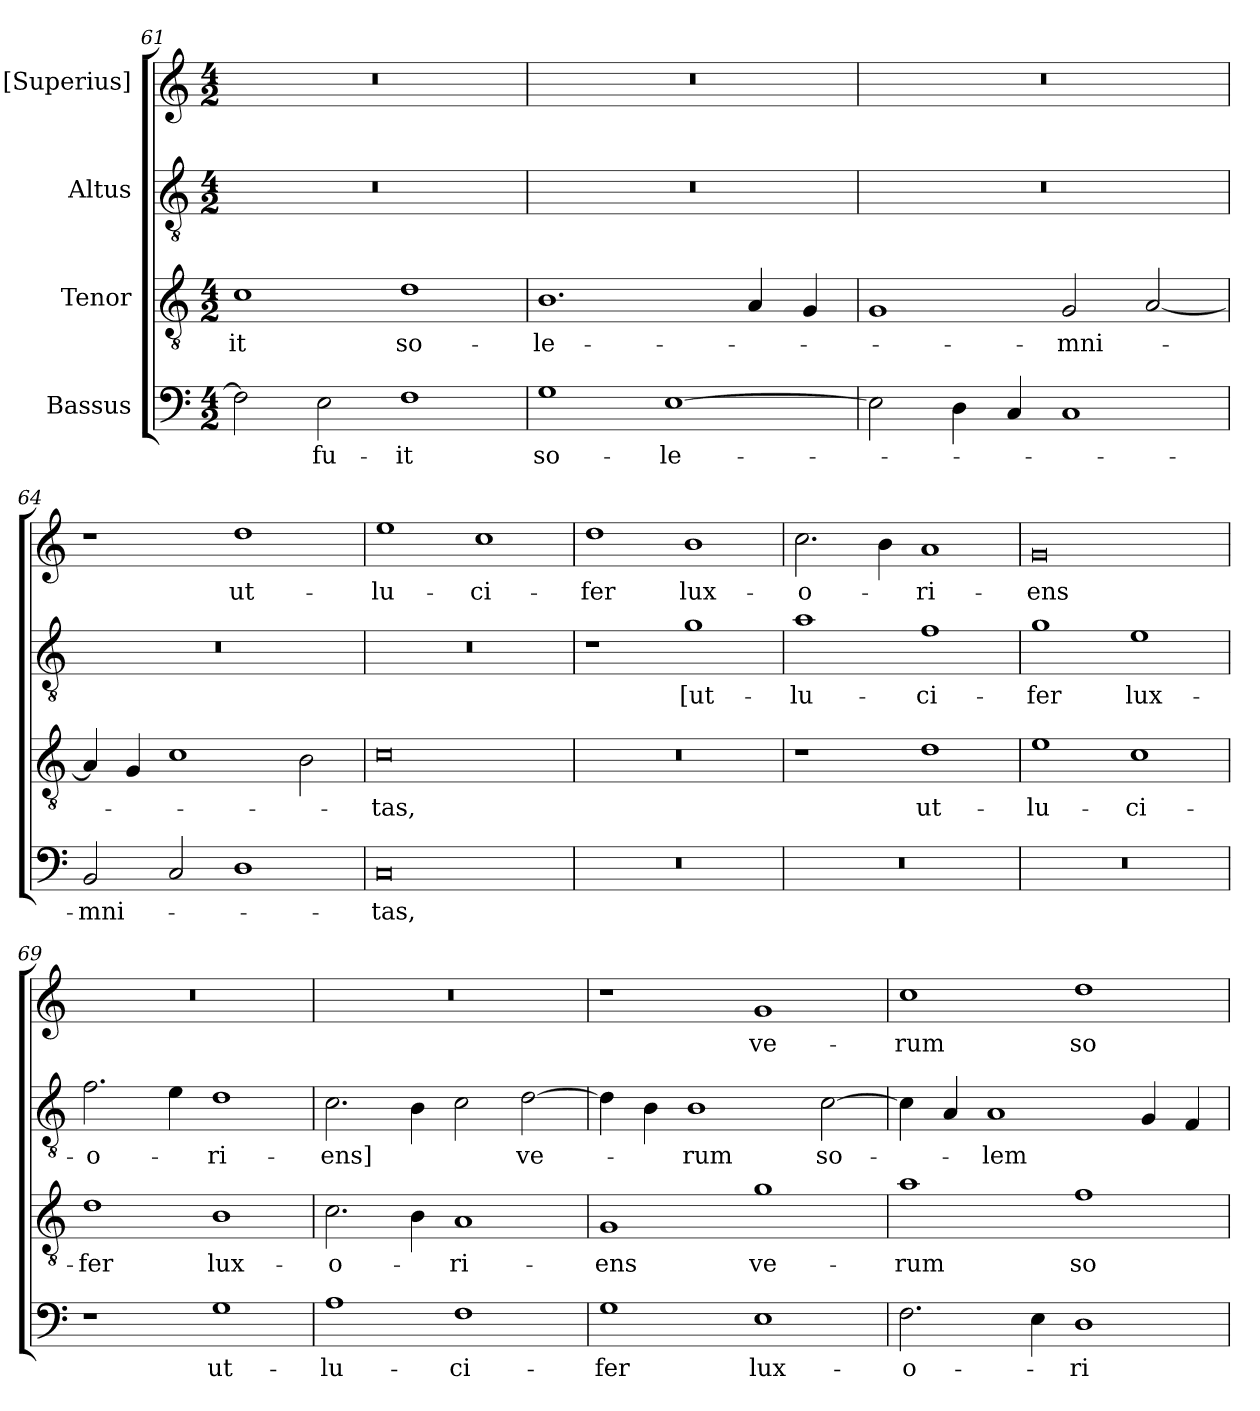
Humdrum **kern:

**kern	**text	**kern	**text	**kern	**text	**kern	**text
*part4	*part4	*part3	*part3	*part2	*part2	*part1	*part1
*staff4	*staff4	*staff3	*staff3	*staff2	*staff2	*staff1	*staff1
*I"Bassus	*	*I"Tenor	*	*I"Altus	*	*I"[Superius]	*
*clefF4	*	*clefGv2	*	*clefGv2	*	*clefG2	*
*k[]	*	*k[]	*	*k[]	*	*k[]	*
*M4/2	*	*M4/2	*	*M4/2	*	*M4/2	*
=61	=61	=61	=61	=61	=61	=61	=61
2F\]	.	1c\	-it	0r	.	0r	.
2E\	fu-	.	.	.	.	.	.
1F\	-it	1d\	so-	.	.	.	.
=62	=62	=62	=62	=62	=62	=62	=62
1G\	so-	1.B\	-le-	0r	.	0r	.
[1E\	-le-	.	.	.	.	.	.
.	.	4A/	.	.	.	.	.
.	.	4G/	.	.	.	.	.
=63	=63	=63	=63	=63	=63	=63	=63
2E\]	.	1G/	.	0r	.	0r	.
4D\	.	.	.	.	.	.	.
4C/	.	.	.	.	.	.	.
1C/	.	2G/	-mni-	.	.	.	.
.	.	[2A/	.	.	.	.	.
=64	=64	=64	=64	=64	=64	=64	=64
2BB/	-mni-	4A/]	.	0r	.	1r	.
.	.	4G/	.	.	.	.	.
2C/	.	1c\	.	.	.	.	.
1D\	.	.	.	.	.	1dd\	ut-
.	.	2B\	.	.	.	.	.
=65	=65	=65	=65	=65	=65	=65	=65
0C/	-tas,	0c\	-tas,	0r	.	1ee\	lu-
.	.	.	.	.	.	1cc\	-ci-
=66	=66	=66	=66	=66	=66	=66	=66
0r	.	0r	.	1r	.	1dd\	-fer
.	.	.	.	1g\	[ut-	1b\	lux-
=67	=67	=67	=67	=67	=67	=67	=67
0r	.	1r	.	1a\	lu-	2.cc\	o-
.	.	.	.	.	.	4b\	.
.	.	1d\	ut-	1f\	-ci-	1a/	-ri-
=68	=68	=68	=68	=68	=68	=68	=68
0r	.	1e\	lu-	1g\	-fer	0g/	-ens
.	.	1c\	-ci-	1e\	lux-	.	.
=69	=69	=69	=69	=69	=69	=69	=69
1r	.	1d\	-fer	2.f\	o-	0r	.
.	.	.	.	4e\	.	.	.
1G\	ut-	1B\	lux-	1d\	-ri-	.	.
=70	=70	=70	=70	=70	=70	=70	=70
1A\	lu-	2.c\	o-	2.c\	-ens]	0r	.
.	.	4B\	.	4B\	.	.	.
1F\	-ci-	1A/	-ri-	2c\	.	.	.
.	.	.	.	[2d\	ve-	.	.
=71	=71	=71	=71	=71	=71	=71	=71
1G\	-fer	1G/	-ens	4d\]	.	1r	.
.	.	.	.	4B\	.	.	.
.	.	.	.	1B\	-rum	.	.
1E\	lux-	1g\	ve-	.	.	1g/	ve-
.	.	.	.	[2c\	so-	.	.
=72	=72	=72	=72	=72	=72	=72	=72
2.F\	o-	1a\	-rum	4c\]	.	1cc\	-rum
.	.	.	.	4A/	.	.	.
.	.	.	.	1A/	-lem	.	.
4E\	.	.	.	.	.	.	.
1D\	-ri-	1f\	so-	.	.	1dd\	so-
.	.	.	.	4G/	.	.	.
.	.	.	.	4F/	.	.	.
=	=	=	=	=	=	=	=
*-	*-	*-	*-	*-	*-	*-	*-
